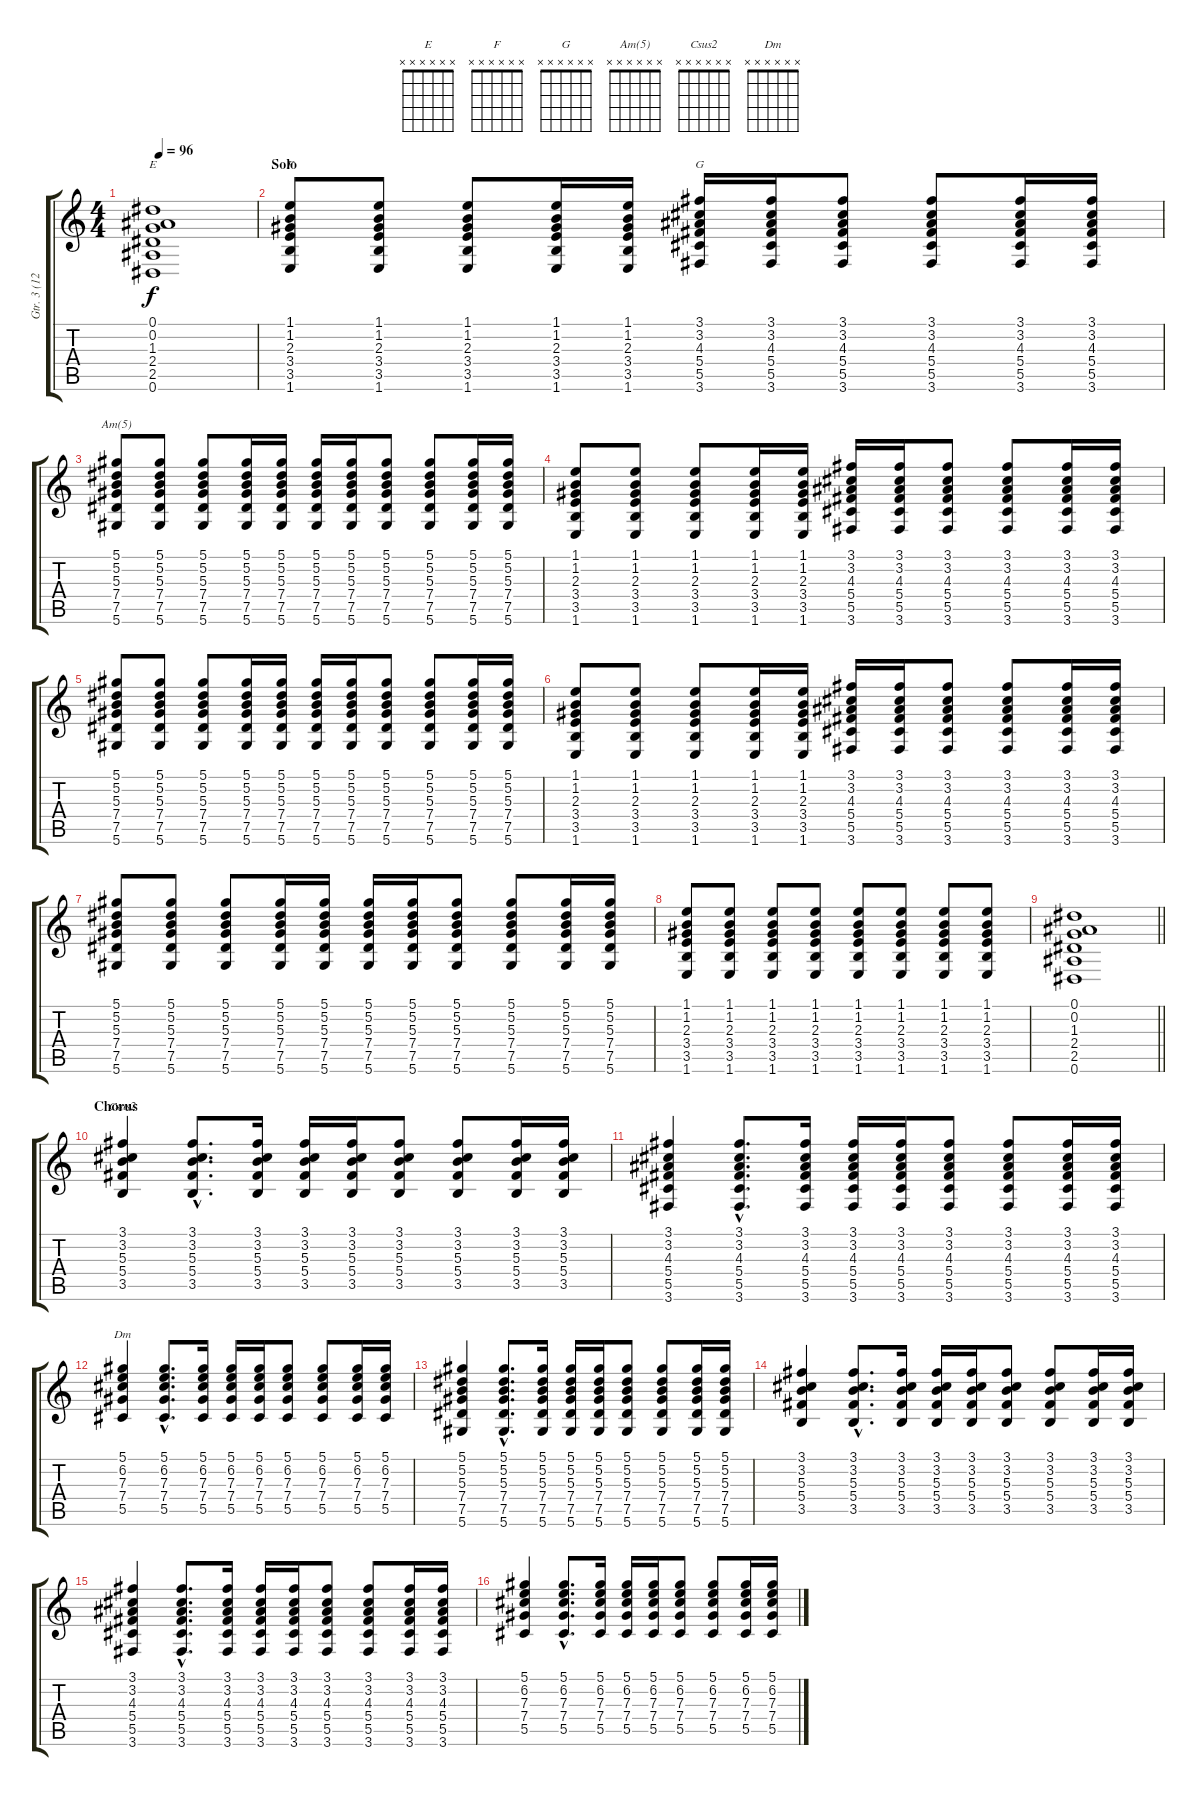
\track ("Gtr. 3 (12-str. elec.)" "Gtr. 3 (12") {instrument electricguitarclean}
\staff {score tabs}
\tuning (Eb4 Bb3 Gb3 Db3 Ab2 Eb2) {hide}
\chord ("E" x x x x x x)
\chord ("F" x x x x x x)
\chord ("G" x x x x x x)
\chord ("Am(5)" x x x x x x)
\chord ("Csus2" x x x x x x)
\chord ("Dm" x x x x x x)
\ts (4 4)
\tempo 96
\clef g2
\ks c
(0.1 0.2 1.3 2.4 2.5 0.6).1{ch "E" dy f volume 7} |
\section ("" "Solo")
(1.1 1.2 2.3 3.4 3.5 1.6).8{ch "F"} (1.1 1.2 2.3 3.4 3.5 1.6).8 (1.1 1.2 2.3 3.4 3.5 1.6).8 (1.1 1.2 2.3 3.4 3.5 1.6).16 (1.1 1.2 2.3 3.4 3.5 1.6).16 (3.1 3.2 4.3 5.4 5.5 3.6).16{ch "G"} (3.1 3.2 4.3 5.4 5.5 3.6).16 (3.1 3.2 4.3 5.4 5.5 3.6).8 (3.1 3.2 4.3 5.4 5.5 3.6).8 (3.1 3.2 4.3 5.4 5.5 3.6).16 (3.1 3.2 4.3 5.4 5.5 3.6).16 |
(5.1 5.2 5.3 7.4 7.5 5.6).8{ch "Am(5)" volume 7} (5.1 5.2 5.3 7.4 7.5 5.6).8 (5.1 5.2 5.3 7.4 7.5 5.6).8 (5.1 5.2 5.3 7.4 7.5 5.6).16 (5.1 5.2 5.3 7.4 7.5 5.6).16 (5.1 5.2 5.3 7.4 7.5 5.6).16 (5.1 5.2 5.3 7.4 7.5 5.6).16 (5.1 5.2 5.3 7.4 7.5 5.6).8 (5.1 5.2 5.3 7.4 7.5 5.6).8 (5.1 5.2 5.3 7.4 7.5 5.6).16 (5.1 5.2 5.3 7.4 7.5 5.6).16 |
(1.1 1.2 2.3 3.4 3.5 1.6).8 (1.1 1.2 2.3 3.4 3.5 1.6).8 (1.1 1.2 2.3 3.4 3.5 1.6).8 (1.1 1.2 2.3 3.4 3.5 1.6).16 (1.1 1.2 2.3 3.4 3.5 1.6).16 (3.1 3.2 4.3 5.4 5.5 3.6).16 (3.1 3.2 4.3 5.4 5.5 3.6).16 (3.1 3.2 4.3 5.4 5.5 3.6).8 (3.1 3.2 4.3 5.4 5.5 3.6).8 (3.1 3.2 4.3 5.4 5.5 3.6).16 (3.1 3.2 4.3 5.4 5.5 3.6).16 |
(5.1 5.2 5.3 7.4 7.5 5.6).8{volume 7} (5.1 5.2 5.3 7.4 7.5 5.6).8 (5.1 5.2 5.3 7.4 7.5 5.6).8 (5.1 5.2 5.3 7.4 7.5 5.6).16 (5.1 5.2 5.3 7.4 7.5 5.6).16 (5.1 5.2 5.3 7.4 7.5 5.6).16 (5.1 5.2 5.3 7.4 7.5 5.6).16 (5.1 5.2 5.3 7.4 7.5 5.6).8 (5.1 5.2 5.3 7.4 7.5 5.6).8 (5.1 5.2 5.3 7.4 7.5 5.6).16 (5.1 5.2 5.3 7.4 7.5 5.6).16 |
(1.1 1.2 2.3 3.4 3.5 1.6).8 (1.1 1.2 2.3 3.4 3.5 1.6).8 (1.1 1.2 2.3 3.4 3.5 1.6).8 (1.1 1.2 2.3 3.4 3.5 1.6).16 (1.1 1.2 2.3 3.4 3.5 1.6).16 (3.1 3.2 4.3 5.4 5.5 3.6).16 (3.1 3.2 4.3 5.4 5.5 3.6).16 (3.1 3.2 4.3 5.4 5.5 3.6).8 (3.1 3.2 4.3 5.4 5.5 3.6).8 (3.1 3.2 4.3 5.4 5.5 3.6).16 (3.1 3.2 4.3 5.4 5.5 3.6).16 |
(5.1 5.2 5.3 7.4 7.5 5.6).8{volume 7} (5.1 5.2 5.3 7.4 7.5 5.6).8 (5.1 5.2 5.3 7.4 7.5 5.6).8 (5.1 5.2 5.3 7.4 7.5 5.6).16 (5.1 5.2 5.3 7.4 7.5 5.6).16 (5.1 5.2 5.3 7.4 7.5 5.6).16 (5.1 5.2 5.3 7.4 7.5 5.6).16 (5.1 5.2 5.3 7.4 7.5 5.6).8 (5.1 5.2 5.3 7.4 7.5 5.6).8 (5.1 5.2 5.3 7.4 7.5 5.6).16 (5.1 5.2 5.3 7.4 7.5 5.6).16 |
(1.1 1.2 2.3 3.4 3.5 1.6).8 (1.1 1.2 2.3 3.4 3.5 1.6).8 (1.1 1.2 2.3 3.4 3.5 1.6).8 (1.1 1.2 2.3 3.4 3.5 1.6).8 (1.1 1.2 2.3 3.4 3.5 1.6).8 (1.1 1.2 2.3 3.4 3.5 1.6).8 (1.1 1.2 2.3 3.4 3.5 1.6).8 (1.1 1.2 2.3 3.4 3.5 1.6).8 |
\barLineRight lightlight
(0.1 0.2 1.3 2.4 2.5 0.6).1{volume 7} |
\section ("" "Chorus")
(3.1 3.2 5.3 5.4 3.5).4{ch "Csus2" volume 7} (3.1{hac} 3.2{hac} 5.3{hac} 5.4{hac} 3.5{hac}).8{d} (3.1 3.2 5.3 5.4 3.5).16 (3.1 3.2 5.3 5.4 3.5).16 (3.1 3.2 5.3 5.4 3.5).16 (3.1 3.2 5.3 5.4 3.5).8 (3.1 3.2 5.3 5.4 3.5).8 (3.1 3.2 5.3 5.4 3.5).16 (3.1 3.2 5.3 5.4 3.5).16 |
(3.1 3.2 4.3 5.4 5.5 3.6).4 (3.1{hac} 3.2{hac} 4.3{hac} 5.4{hac} 5.5{hac} 3.6{hac}).8{d} (3.1 3.2 4.3 5.4 5.5 3.6).16 (3.1 3.2 4.3 5.4 5.5 3.6).16 (3.1 3.2 4.3 5.4 5.5 3.6).16 (3.1 3.2 4.3 5.4 5.5 3.6).8 (3.1 3.2 4.3 5.4 5.5 3.6).8 (3.1 3.2 4.3 5.4 5.5 3.6).16 (3.1 3.2 4.3 5.4 5.5 3.6).16 |
(5.1 6.2 7.3 7.4 5.5).4{ch "Dm" volume 7} (5.1{hac} 6.2{hac} 7.3{hac} 7.4{hac} 5.5{hac}).8{d} (5.1 6.2 7.3 7.4 5.5).16 (5.1 6.2 7.3 7.4 5.5).16 (5.1 6.2 7.3 7.4 5.5).16 (5.1 6.2 7.3 7.4 5.5).8 (5.1 6.2 7.3 7.4 5.5).8 (5.1 6.2 7.3 7.4 5.5).16 (5.1 6.2 7.3 7.4 5.5).16 |
(5.1 5.2 5.3 7.4 7.5 5.6).4 (5.1{hac} 5.2{hac} 5.3{hac} 7.4{hac} 7.5{hac} 5.6{hac}).8{d} (5.1 5.2 5.3 7.4 7.5 5.6).16 (5.1 5.2 5.3 7.4 7.5 5.6).16 (5.1 5.2 5.3 7.4 7.5 5.6).16 (5.1 5.2 5.3 7.4 7.5 5.6).8 (5.1 5.2 5.3 7.4 7.5 5.6).8 (5.1 5.2 5.3 7.4 7.5 5.6).16 (5.1 5.2 5.3 7.4 7.5 5.6).16 |
(3.1 3.2 5.3 5.4 3.5).4{volume 7} (3.1{hac} 3.2{hac} 5.3{hac} 5.4{hac} 3.5{hac}).8{d} (3.1 3.2 5.3 5.4 3.5).16 (3.1 3.2 5.3 5.4 3.5).16 (3.1 3.2 5.3 5.4 3.5).16 (3.1 3.2 5.3 5.4 3.5).8 (3.1 3.2 5.3 5.4 3.5).8 (3.1 3.2 5.3 5.4 3.5).16 (3.1 3.2 5.3 5.4 3.5).16 |
(3.1 3.2 4.3 5.4 5.5 3.6).4 (3.1{hac} 3.2{hac} 4.3{hac} 5.4{hac} 5.5{hac} 3.6{hac}).8{d} (3.1 3.2 4.3 5.4 5.5 3.6).16 (3.1 3.2 4.3 5.4 5.5 3.6).16 (3.1 3.2 4.3 5.4 5.5 3.6).16 (3.1 3.2 4.3 5.4 5.5 3.6).8 (3.1 3.2 4.3 5.4 5.5 3.6).8 (3.1 3.2 4.3 5.4 5.5 3.6).16 (3.1 3.2 4.3 5.4 5.5 3.6).16 |
(5.1 6.2 7.3 7.4 5.5).4{volume 7} (5.1{hac} 6.2{hac} 7.3{hac} 7.4{hac} 5.5{hac}).8{d} (5.1 6.2 7.3 7.4 5.5).16 (5.1 6.2 7.3 7.4 5.5).16 (5.1 6.2 7.3 7.4 5.5).16 (5.1 6.2 7.3 7.4 5.5).8 (5.1 6.2 7.3 7.4 5.5).8 (5.1 6.2 7.3 7.4 5.5).16 (5.1 6.2 7.3 7.4 5.5).16
